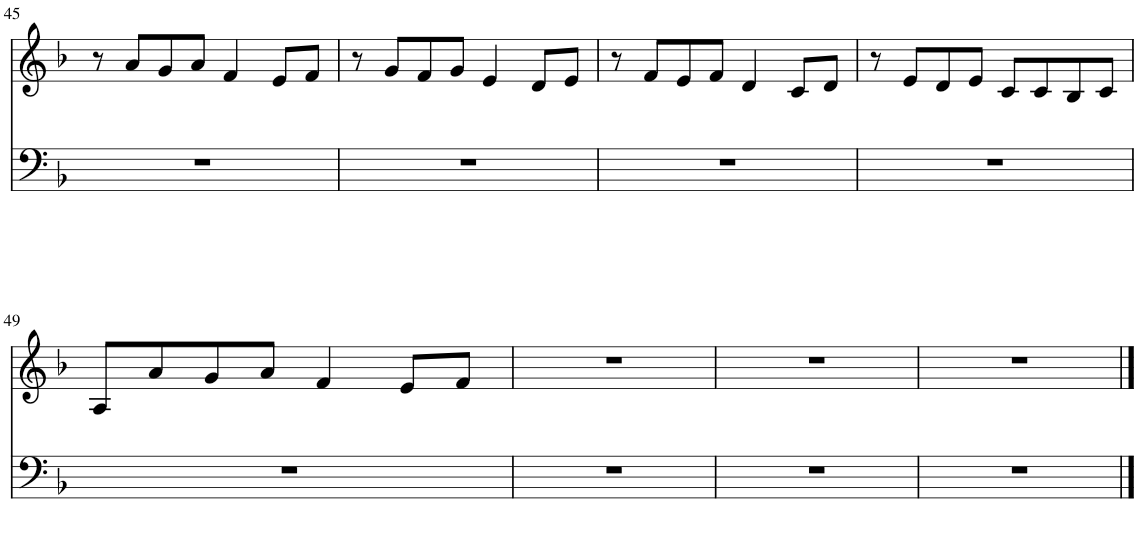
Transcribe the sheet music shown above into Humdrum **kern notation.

**kern	**kern
*part1	*part1
*staff2	*staff1
*I"Piano	*
*I'Pno.	*
!!LO:PB:g=z
*clefF4	*clefG2
*k[b-]	*k[b-]
*M4/4	*M4/4
=45	=45
1r	8r
.	8a/L
.	8g/
.	8a/J
.	4f/
.	8e/L
.	8f/J
=46	=46
1r	8r
.	8g/L
.	8f/
.	8g/J
.	4e/
.	8d/L
.	8e/J
=47	=47
1r	8r
.	8f/L
.	8e/
.	8f/J
.	4d/
.	8c/L
.	8d/J
=48	=48
1r	8r
.	8e/L
.	8d/
.	8e/J
.	8c/L
.	8c/
.	8B-/
.	8c/J
!!LO:LB:g=z
=49	=49
1r	8A/L
.	8a/
.	8g/
.	8a/J
.	4f/
.	8e/L
.	8f/J
=50	=50
1r	1r
=51	=51
1r	1r
=52	=52
1r	1r
==	==
*-	*-
